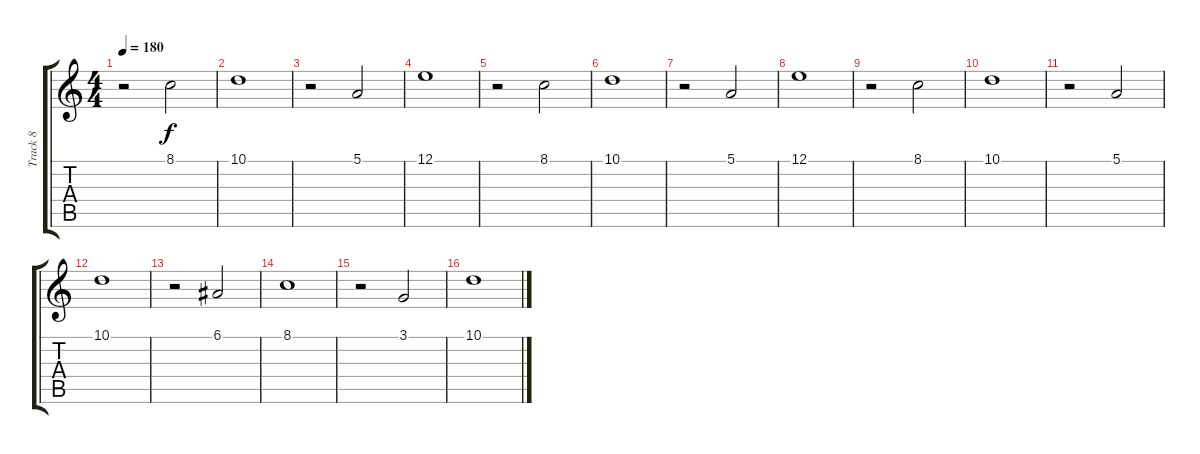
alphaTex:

\track ("Track 8" "Track 8") {instrument tubularbells}
\staff {score tabs}
\tuning (E4 B3 G3 D3 A2 E2) {hide}
\ts (4 4)
\tempo 180
\clef g2
\ks c
r.2{dy f} 8.1.2 |
10.1.1 |
r.2 5.1.2 |
12.1.1 |
r.2 8.1.2 |
10.1.1 |
r.2 5.1.2 |
12.1.1 |
r.2 8.1.2 |
10.1.1 |
r.2 5.1.2 |
10.1.1 |
r.2 6.1.2 |
8.1.1 |
r.2 3.1.2 |
10.1.1
